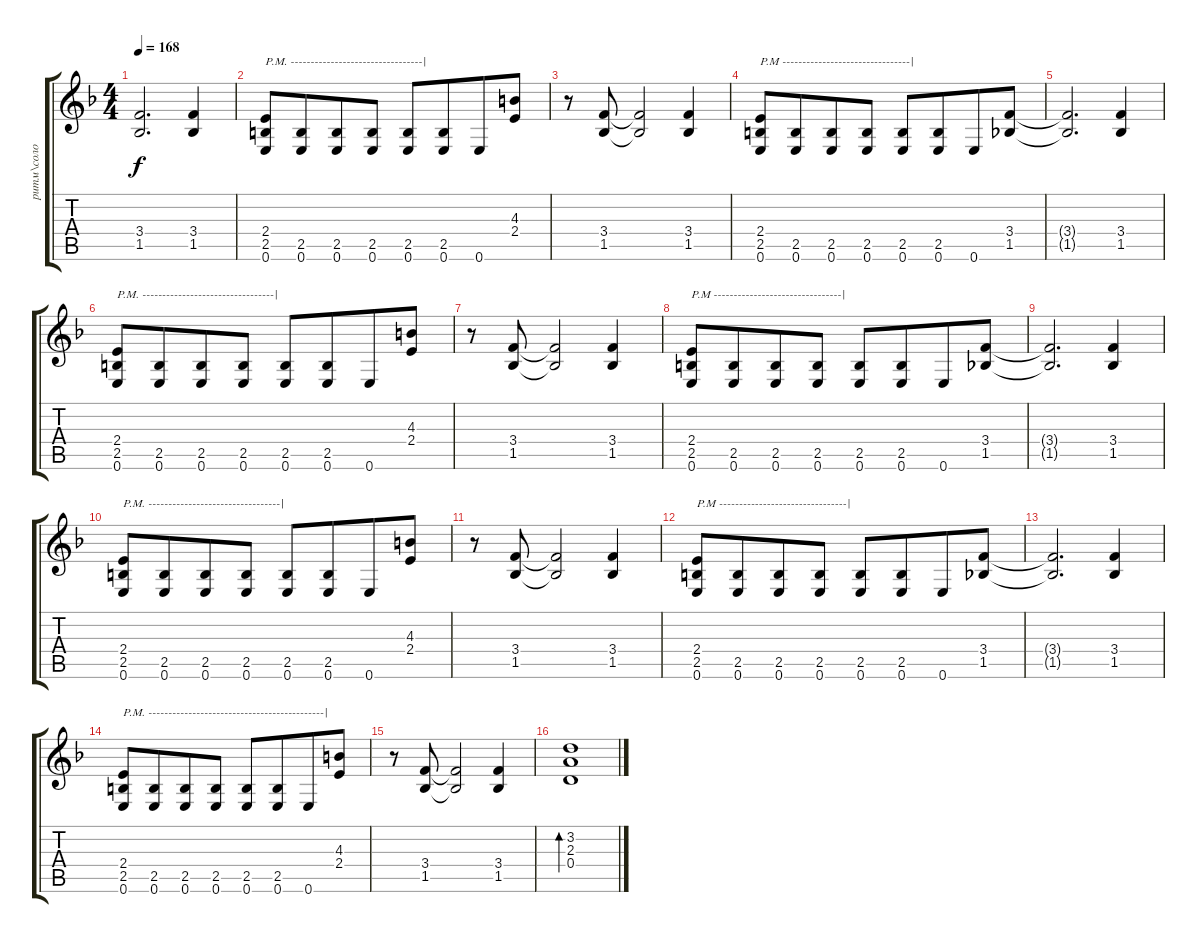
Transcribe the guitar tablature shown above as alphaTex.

\track ("ритм\\соло" "ритм\\соло") {instrument overdrivenguitar}
\staff {score tabs}
\tuning (E4 B3 G3 D3 A2 E2) {hide}
\ts (4 4)
\tempo 168
\clef g2
\ks dminor
(3.4{t} 1.5{t}).2{d dy f} (3.4 1.5).4 |
(2.4 2.5 0.6).8{txt "P.M. ---------------------------------|"} (2.5 0.6).8{beam merge} (2.5 0.6).8 (2.5 0.6).8 (2.5 0.6).8 (2.5 0.6).8{beam merge} 0.6.8 (4.3 2.4).8 |
r.8 (3.4 1.5).8 (3.4{t} 1.5{t}).2 (3.4 1.5).4 |
(2.4 2.5 0.6).8{txt "P.M --------------------------------|"} (2.5 0.6).8{beam merge} (2.5 0.6).8 (2.5 0.6).8 (2.5 0.6).8 (2.5 0.6).8{beam merge} 0.6.8 (3.4 1.5).8 |
(3.4{t} 1.5{t}).2{d} (3.4 1.5).4 |
(2.4 2.5 0.6).8{txt "P.M. ---------------------------------|"} (2.5 0.6).8{beam merge} (2.5 0.6).8 (2.5 0.6).8 (2.5 0.6).8 (2.5 0.6).8{beam merge} 0.6.8 (4.3 2.4).8 |
r.8 (3.4 1.5).8 (3.4{t} 1.5{t}).2 (3.4 1.5).4 |
(2.4 2.5 0.6).8{txt "P.M --------------------------------|"} (2.5 0.6).8{beam merge} (2.5 0.6).8 (2.5 0.6).8 (2.5 0.6).8 (2.5 0.6).8{beam merge} 0.6.8 (3.4 1.5).8 |
(3.4{t} 1.5{t}).2{d} (3.4 1.5).4 |
(2.4 2.5 0.6).8{txt "P.M. ---------------------------------|"} (2.5 0.6).8{beam merge} (2.5 0.6).8 (2.5 0.6).8 (2.5 0.6).8 (2.5 0.6).8{beam merge} 0.6.8 (4.3 2.4).8 |
r.8 (3.4 1.5).8 (3.4{t} 1.5{t}).2 (3.4 1.5).4 |
(2.4 2.5 0.6).8{txt "P.M --------------------------------|"} (2.5 0.6).8{beam merge} (2.5 0.6).8 (2.5 0.6).8 (2.5 0.6).8 (2.5 0.6).8{beam merge} 0.6.8 (3.4 1.5).8 |
(3.4{t} 1.5{t}).2{d} (3.4 1.5).4 |
(2.4 2.5 0.6).8{txt "P.M. --------------------------------------------|"} (2.5 0.6).8{beam merge} (2.5 0.6).8 (2.5 0.6).8 (2.5 0.6).8 (2.5 0.6).8{beam merge} 0.6.8 (4.3 2.4).8 |
r.8 (3.4 1.5).8 (3.4{t} 1.5{t}).2 (3.4 1.5).4 |
(3.2 2.3 0.4).1{bd 60}
